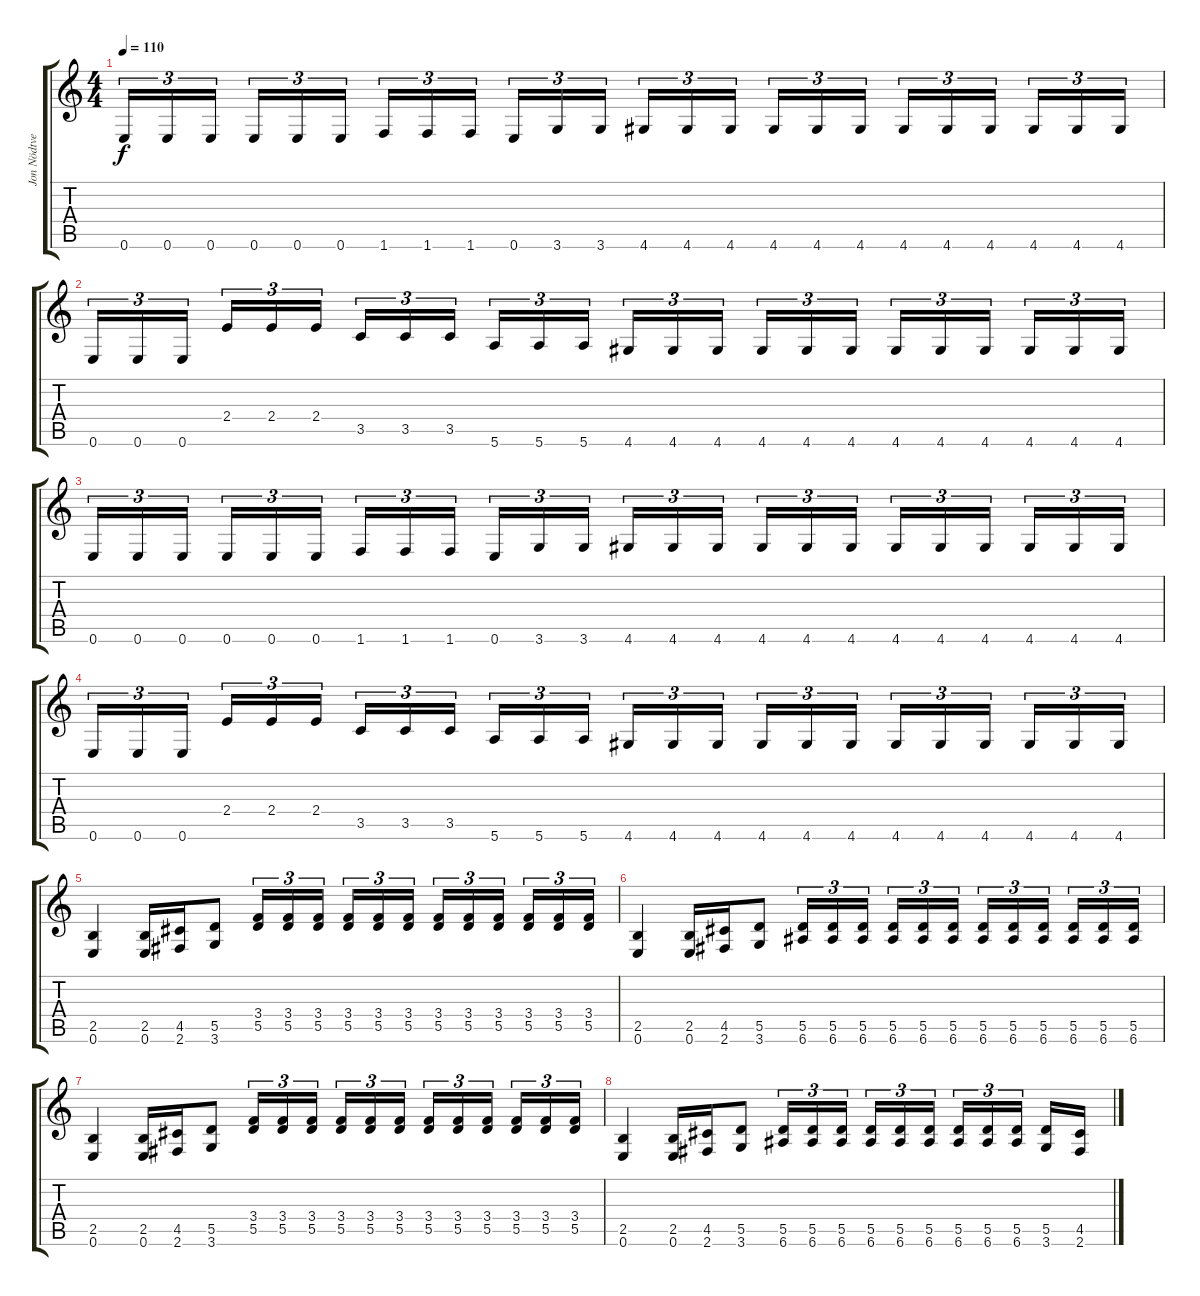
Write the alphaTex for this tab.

\track ("Jon Nödtveidt" "Jon Nödtve") {instrument overdrivenguitar}
\staff {score tabs}
\tuning (E4 B3 G3 D3 A2 E2) {hide}
\ts (4 4)
\tempo 110
\clef g2
\ks c
0.6.16{tu (3 2) dy f} 0.6.16{tu (3 2)} 0.6.16{tu (3 2)} 0.6.16{tu (3 2)} 0.6.16{tu (3 2)} 0.6.16{tu (3 2)} 1.6.16{tu (3 2)} 1.6.16{tu (3 2)} 1.6.16{tu (3 2)} 0.6.16{tu (3 2)} 3.6.16{tu (3 2)} 3.6.16{tu (3 2)} 4.6.16{tu (3 2)} 4.6.16{tu (3 2)} 4.6.16{tu (3 2)} 4.6.16{tu (3 2)} 4.6.16{tu (3 2)} 4.6.16{tu (3 2)} 4.6.16{tu (3 2)} 4.6.16{tu (3 2)} 4.6.16{tu (3 2)} 4.6.16{tu (3 2)} 4.6.16{tu (3 2)} 4.6.16{tu (3 2)} |
0.6.16{tu (3 2)} 0.6.16{tu (3 2)} 0.6.16{tu (3 2)} 2.4.16{tu (3 2)} 2.4.16{tu (3 2)} 2.4.16{tu (3 2)} 3.5.16{tu (3 2)} 3.5.16{tu (3 2)} 3.5.16{tu (3 2)} 5.6.16{tu (3 2)} 5.6.16{tu (3 2)} 5.6.16{tu (3 2)} 4.6.16{tu (3 2)} 4.6.16{tu (3 2)} 4.6.16{tu (3 2)} 4.6.16{tu (3 2)} 4.6.16{tu (3 2)} 4.6.16{tu (3 2)} 4.6.16{tu (3 2)} 4.6.16{tu (3 2)} 4.6.16{tu (3 2)} 4.6.16{tu (3 2)} 4.6.16{tu (3 2)} 4.6.16{tu (3 2)} |
0.6.16{tu (3 2)} 0.6.16{tu (3 2)} 0.6.16{tu (3 2)} 0.6.16{tu (3 2)} 0.6.16{tu (3 2)} 0.6.16{tu (3 2)} 1.6.16{tu (3 2)} 1.6.16{tu (3 2)} 1.6.16{tu (3 2)} 0.6.16{tu (3 2)} 3.6.16{tu (3 2)} 3.6.16{tu (3 2)} 4.6.16{tu (3 2)} 4.6.16{tu (3 2)} 4.6.16{tu (3 2)} 4.6.16{tu (3 2)} 4.6.16{tu (3 2)} 4.6.16{tu (3 2)} 4.6.16{tu (3 2)} 4.6.16{tu (3 2)} 4.6.16{tu (3 2)} 4.6.16{tu (3 2)} 4.6.16{tu (3 2)} 4.6.16{tu (3 2)} |
0.6.16{tu (3 2)} 0.6.16{tu (3 2)} 0.6.16{tu (3 2)} 2.4.16{tu (3 2)} 2.4.16{tu (3 2)} 2.4.16{tu (3 2)} 3.5.16{tu (3 2)} 3.5.16{tu (3 2)} 3.5.16{tu (3 2)} 5.6.16{tu (3 2)} 5.6.16{tu (3 2)} 5.6.16{tu (3 2)} 4.6.16{tu (3 2)} 4.6.16{tu (3 2)} 4.6.16{tu (3 2)} 4.6.16{tu (3 2)} 4.6.16{tu (3 2)} 4.6.16{tu (3 2)} 4.6.16{tu (3 2)} 4.6.16{tu (3 2)} 4.6.16{tu (3 2)} 4.6.16{tu (3 2)} 4.6.16{tu (3 2)} 4.6.16{tu (3 2)} |
(2.5 0.6).4 (2.5 0.6).16 (4.5 2.6).16 (5.5 3.6).8 (3.4 5.5).16{tu (3 2)} (3.4 5.5).16{tu (3 2)} (3.4 5.5).16{tu (3 2)} (3.4 5.5).16{tu (3 2)} (3.4 5.5).16{tu (3 2)} (3.4 5.5).16{tu (3 2)} (3.4 5.5).16{tu (3 2)} (3.4 5.5).16{tu (3 2)} (3.4 5.5).16{tu (3 2)} (3.4 5.5).16{tu (3 2)} (3.4 5.5).16{tu (3 2)} (3.4 5.5).16{tu (3 2)} |
(2.5 0.6).4 (2.5 0.6).16 (4.5 2.6).16 (5.5 3.6).8 (5.5 6.6).16{tu (3 2)} (5.5 6.6).16{tu (3 2)} (5.5 6.6).16{tu (3 2)} (5.5 6.6).16{tu (3 2)} (5.5 6.6).16{tu (3 2)} (5.5 6.6).16{tu (3 2)} (5.5 6.6).16{tu (3 2)} (5.5 6.6).16{tu (3 2)} (5.5 6.6).16{tu (3 2)} (5.5 6.6).16{tu (3 2)} (5.5 6.6).16{tu (3 2)} (5.5 6.6).16{tu (3 2)} |
(2.5 0.6).4 (2.5 0.6).16 (4.5 2.6).16 (5.5 3.6).8 (3.4 5.5).16{tu (3 2)} (3.4 5.5).16{tu (3 2)} (3.4 5.5).16{tu (3 2)} (3.4 5.5).16{tu (3 2)} (3.4 5.5).16{tu (3 2)} (3.4 5.5).16{tu (3 2)} (3.4 5.5).16{tu (3 2)} (3.4 5.5).16{tu (3 2)} (3.4 5.5).16{tu (3 2)} (3.4 5.5).16{tu (3 2)} (3.4 5.5).16{tu (3 2)} (3.4 5.5).16{tu (3 2)} |
(2.5 0.6).4 (2.5 0.6).16 (4.5 2.6).16 (5.5 3.6).8 (5.5 6.6).16{tu (3 2)} (5.5 6.6).16{tu (3 2)} (5.5 6.6).16{tu (3 2)} (5.5 6.6).16{tu (3 2)} (5.5 6.6).16{tu (3 2)} (5.5 6.6).16{tu (3 2)} (5.5 6.6).16{tu (3 2)} (5.5 6.6).16{tu (3 2)} (5.5 6.6).16{tu (3 2)} (5.5 3.6).16 (4.5 2.6).16
